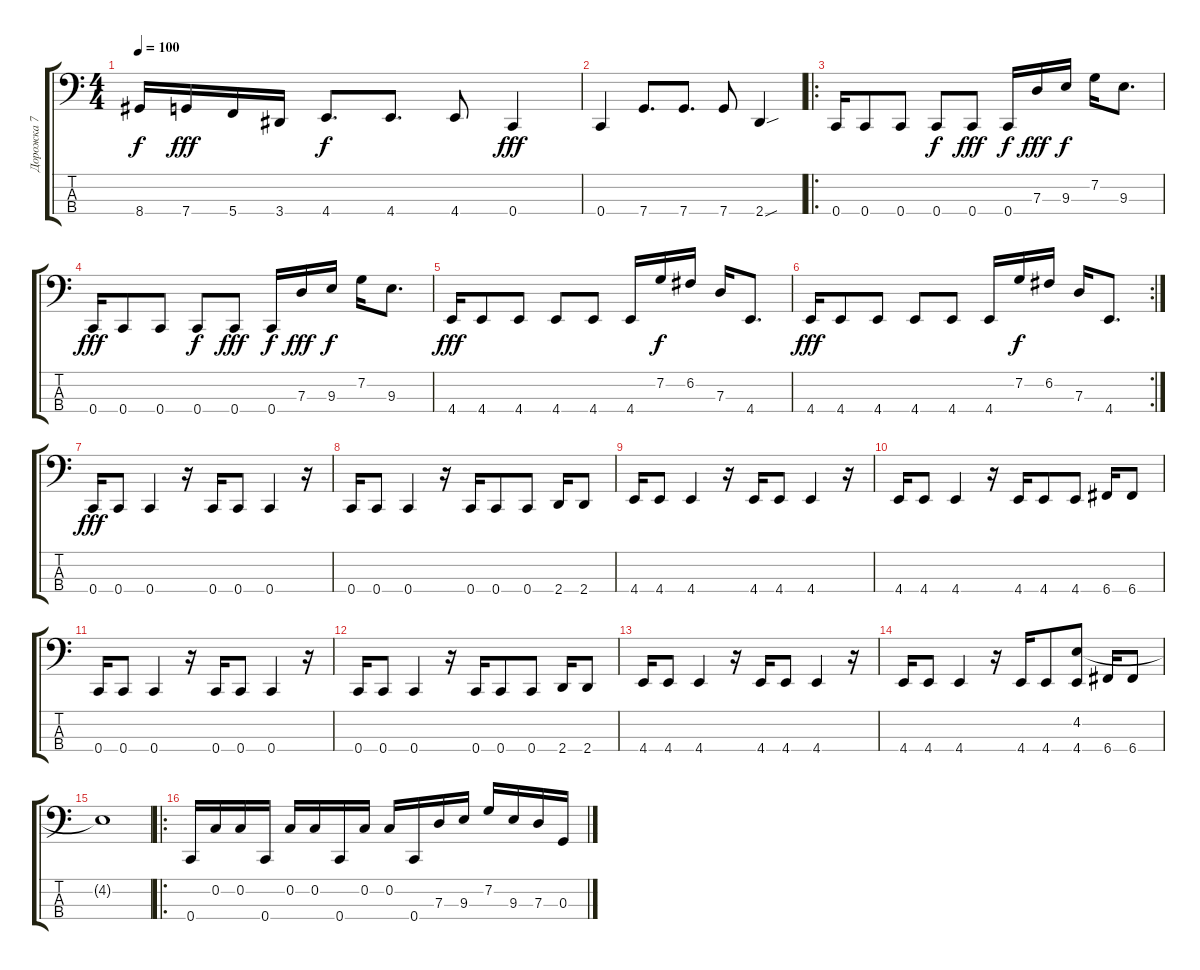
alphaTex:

\track ("Дорожка 7" "Дорожка 7") {instrument electricbasspick}
\staff {score tabs}
\tuning (F2 C2 G1 C1) {hide}
\ts (4 4)
\tempo 100
\clef f4
\ks c
8.4.16{dy f} 7.4.16{dy fff} 5.4.16 3.4.16 4.4.8{d dy f} 4.4.8{d} 4.4.8 0.4.4{dy fff} |
0.4.4 7.4.8{d} 7.4.8{d} 7.4.8 2.4{sou}.4 |
\ro
0.4.16 0.4.8 0.4.8 0.4.8{dy f} 0.4.8{dy fff} 0.4.16{dy f} 7.3.16{dy fff} 9.3.16{dy f} 7.2.16 9.3.8{d} |
0.4.16{dy fff} 0.4.8 0.4.8 0.4.8{dy f} 0.4.8{dy fff} 0.4.16{dy f} 7.3.16{dy fff} 9.3.16{dy f} 7.2.16 9.3.8{d} |
4.4.16{dy fff} 4.4.8 4.4.8 4.4.8 4.4.8 4.4.16 7.2.16{dy f} 6.2.16 7.3.16 4.4.8{d} |
\rc 2
4.4.16{dy fff} 4.4.8 4.4.8 4.4.8 4.4.8 4.4.16 7.2.16{dy f} 6.2.16 7.3.16 4.4.8{d} |
0.4.16{dy fff} 0.4.8 0.4.4 r.16 0.4.16 0.4.8 0.4.4 r.16 |
0.4.16 0.4.8 0.4.4 r.16 0.4.16 0.4.8 0.4.8 2.4.16 2.4.8 |
4.4.16 4.4.8 4.4.4 r.16 4.4.16 4.4.8 4.4.4 r.16 |
4.4.16 4.4.8 4.4.4 r.16 4.4.16 4.4.8 4.4.8 6.4.16 6.4.8 |
0.4.16 0.4.8 0.4.4 r.16 0.4.16 0.4.8 0.4.4 r.16 |
0.4.16 0.4.8 0.4.4 r.16 0.4.16 0.4.8 0.4.8 2.4.16 2.4.8 |
4.4.16 4.4.8 4.4.4 r.16 4.4.16 4.4.8 4.4.4 r.16 |
4.4.16 4.4.8 4.4.4 r.16 4.4.16 4.4.8 (4.2 4.4).8 6.4.16 6.4.8 |
4.2{t}.1 |
\ro
0.4.16 0.2.16 0.2.16 0.4.16 0.2.16 0.2.16 0.4.16 0.2.16 0.2.16 0.4.16 7.3.16 9.3.16 7.2.16 9.3.16 7.3.16 0.3.16
